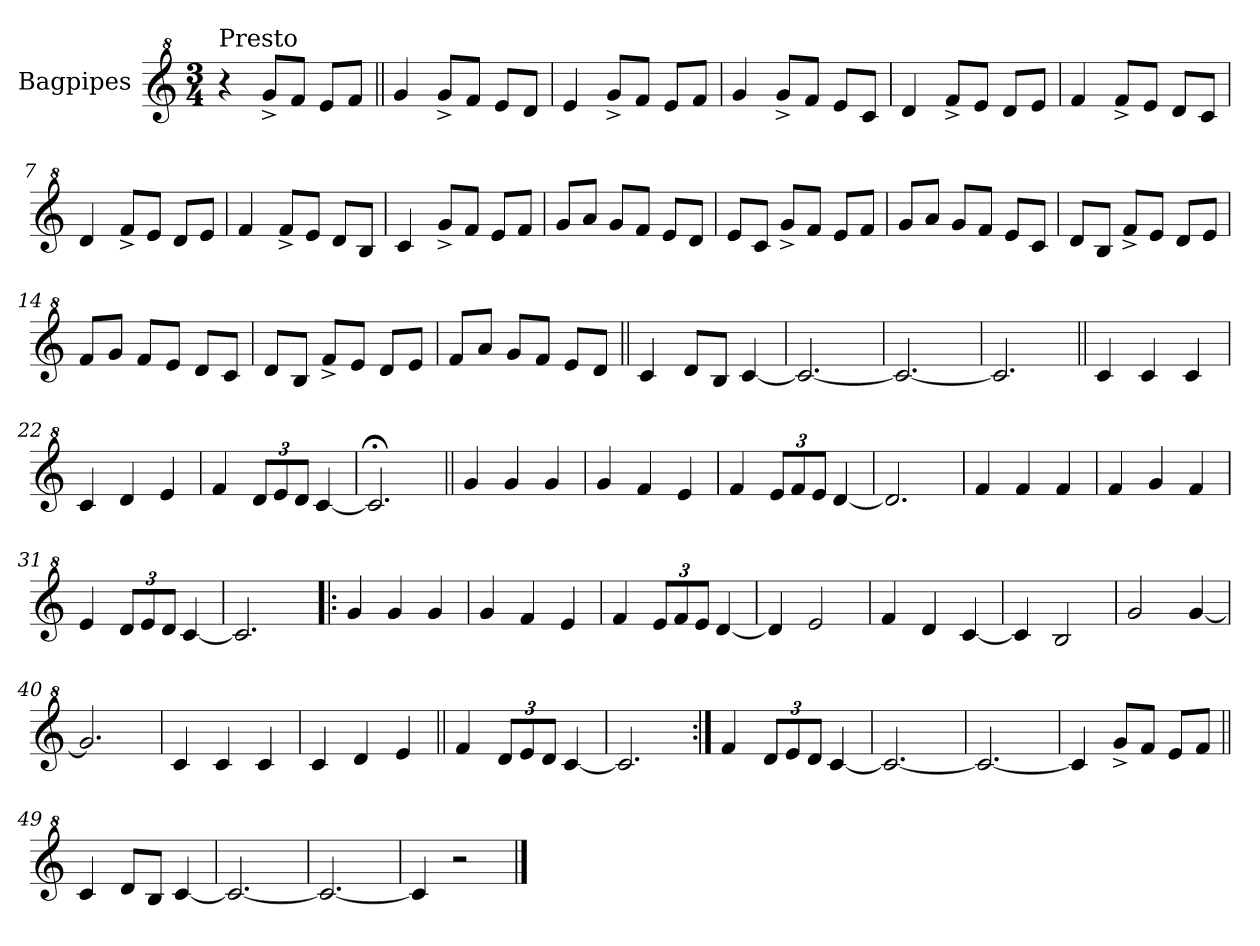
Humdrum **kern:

**kern
*part1
*staff1
*I"Bagpipes
*I'Bag
*clefG^2
*k[]
*C:
*M3/4
=1
!LO:TX:a:t=Presto
4r
8gg^/L
8ff/J
8ee/L
8ff/J
=2||
4gg/
8gg^/L
8ff/J
8ee/L
8dd/J
=3
4ee/
8gg^/L
8ff/J
8ee/L
8ff/J
=4
4gg/
8gg^/L
8ff/J
8ee/L
8cc/J
=5
4dd/
8ff^/L
8ee/J
8dd/L
8ee/J
=6
4ff/
8ff^/L
8ee/J
8dd/L
8cc/J
=7
4dd/
8ff^/L
8ee/J
8dd/L
8ee/J
!!LO:LB:g=z
=8
4ff/
8ff^/L
8ee/J
8dd/L
8b/J
=9
4cc/
8gg^/L
8ff/J
8ee/L
8ff/J
=10
8gg/L
8aa/J
8gg/L
8ff/J
8ee/L
8dd/J
=11
8ee/L
8cc/J
8gg^/L
8ff/J
8ee/L
8ff/J
=12
8gg/L
8aa/J
8gg/L
8ff/J
8ee/L
8cc/J
=13
8dd/L
8b/J
8ff^/L
8ee/J
8dd/L
8ee/J
!!LO:LB:g=z
=14
8ff/L
8gg/J
8ff/L
8ee/J
8dd/L
8cc/J
=15
8dd/L
8b/J
8ff^/L
8ee/J
8dd/L
8ee/J
=16
8ff/L
8aa/J
8gg/L
8ff/J
8ee/L
8dd/J
=17||
4cc/
8dd/L
8b/J
[4cc/
=18
2.cc/_
=19
2.cc/_
=20
2.cc/]
=21||
4cc/
4cc/
4cc/
=22
4cc/
4dd/
4ee/
!!LO:LB:g=z
=23
4ff/
*Xbrackettup
12dd/L
12ee/
12dd/J
[4cc/
=24
2.cc;</]
=25||
4gg/
4gg/
4gg/
=26
4gg/
4ff/
4ee/
=27
4ff/
12ee/L
12ff/
12ee/J
[4dd/
=28
2.dd/]
=29
4ff/
4ff/
4ff/
=30
4ff/
4gg/
4ff/
=31
4ee/
12dd/L
12ee/
12dd/J
[4cc/
=32
2.cc/]
!!LO:LB:g=z
=33!|:
4gg/
4gg/
4gg/
=34
4gg/
4ff/
4ee/
=35
4ff/
12ee/L
12ff/
12ee/J
[4dd/
=36
4dd/]
2ee/
=37
4ff/
4dd/
[4cc/
=38
4cc/]
2b/
=39
2gg/
[4gg/
=40
2.gg/]
=41
4cc/
4cc/
4cc/
=42
4cc/
4dd/
4ee/
=43||
4ff/
12dd/L
12ee/
12dd/J
[4cc/
!!LO:LB:g=z
=44
2.cc/]
=45:|!
4ff/
12dd/L
12ee/
12dd/J
[4cc/
=46
2.cc/_
=47
2.cc/_
=48
4cc/]
8gg^/L
8ff/J
8ee/L
8ff/J
=49||
4cc/
8dd/L
8b/J
[4cc/
=50
2.cc/_
=51
2.cc/_
=52
4cc/]
2r
==
*-
